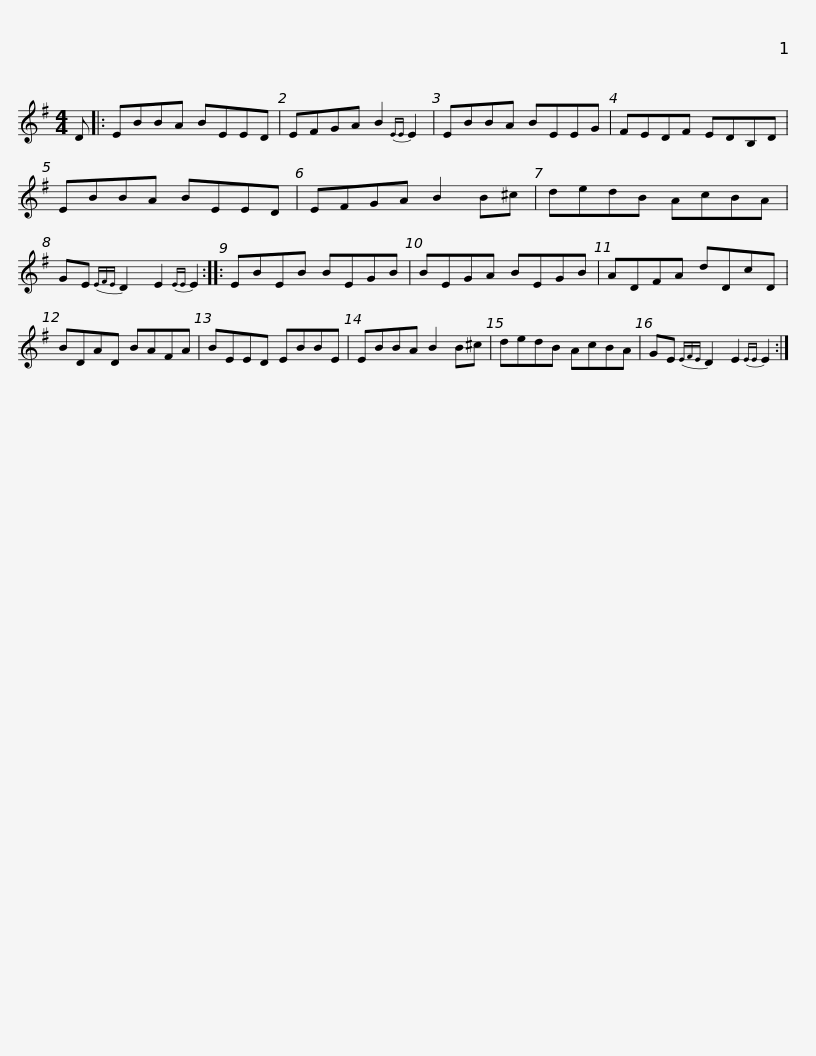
X:1
L:1/8
M:4/4
I:linebreak $
K:Emin
V:1 treble
V:1
 D |: EBBA BEED | EFGA B2{EE} E2 | EBBA BEEG | FEDF EDB,D | %5
 EBBA BEED |$ EFGA B2 B^c | dedB AcBA | GE{EFE} D2 E2{EE} E2 :: EBEB BEGB | %10
 BEGA BEGB |$ ADFA dDcD | BDAD BAFA | BEED EBBE | EBBA B2 B^c | %15
 dedB AcBA |$ GE{EFE} D2 E2{EE} E2 :| %17
